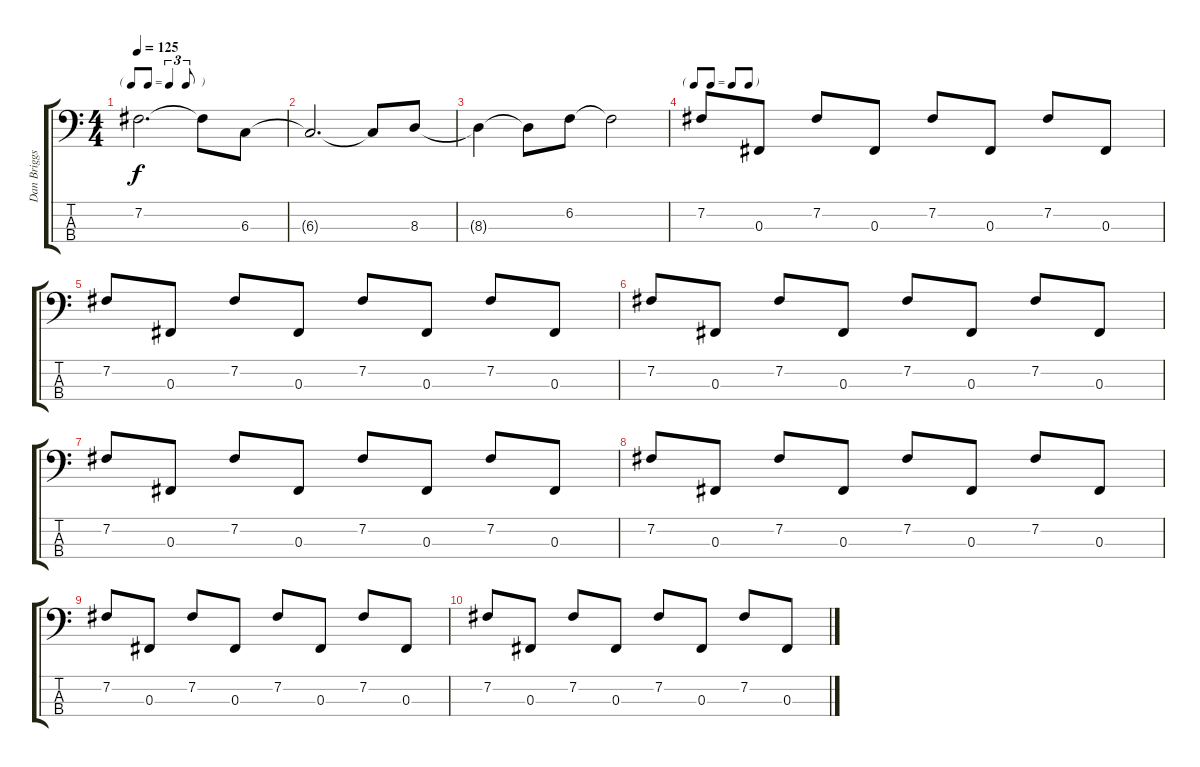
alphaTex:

\track ("Dan Briggs - Bass" "Dan Briggs") {instrument electricbassfinger}
\staff {score tabs}
\tuning (E2 B1 Gb1 Db1) {hide}
\ts (4 4)
\tf triplet8th
\tempo 125
\clef f4
\ks c
7.2{t}.2{d dy f} 7.2{t}.8 6.3.8 |
6.3{t}.2{d} 6.3{t}.8 8.3.8 |
8.3{t}.4 8.3{t}.8 6.2.8 6.2{t}.2 |
\tf none
7.2.8 0.3.8 7.2.8 0.3.8 7.2.8 0.3.8 7.2.8 0.3.8 |
7.2.8 0.3.8 7.2.8 0.3.8 7.2.8 0.3.8 7.2.8 0.3.8 |
7.2.8 0.3.8 7.2.8 0.3.8 7.2.8 0.3.8 7.2.8 0.3.8 |
7.2.8 0.3.8 7.2.8 0.3.8 7.2.8 0.3.8 7.2.8 0.3.8 |
7.2.8 0.3.8 7.2.8 0.3.8 7.2.8 0.3.8 7.2.8 0.3.8 |
7.2.8 0.3.8 7.2.8 0.3.8 7.2.8 0.3.8 7.2.8 0.3.8 |
7.2.8 0.3.8 7.2.8 0.3.8 7.2.8 0.3.8 7.2.8 0.3.8
